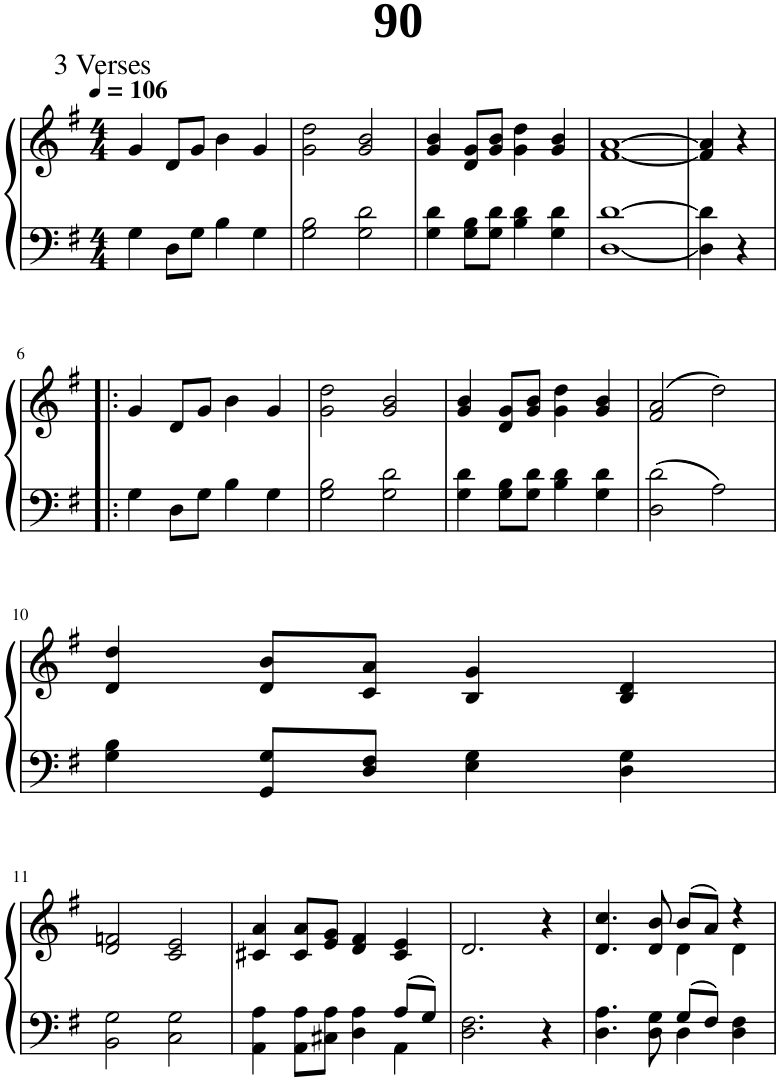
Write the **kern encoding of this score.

**kern	**kern
*part1	*part1
*staff2	*staff1
*I"Piano	*
*I'Pno.	*
*clefF4	*clefG2
*k[f#]	*k[f#]
*M4/4	*M4/4
*MM106	*MM106
=1	=1
4G\	4g/
8D\L	8d/L
8G\J	8g/J
4B\	4b\
4G\	4g/
=2	=2
2G\ 2B\	2g\ 2dd\
2G\ 2d\	2g/ 2b/
=3	=3
4G\ 4d\	4g/ 4b/
8G\ 8B\L	8d/ 8g/L
8G\ 8d\J	8g/ 8b/J
4B\ 4d\	4g\ 4dd\
4G\ 4d\	4g/ 4b/
=4	=4
[1D [1d	[1f# [1a
=5	=5
4D\] 4d\]	4f#/] 4a/]
4r	4r
!!LO:LB:g=z
=6!|:	=6!|:
4G\	4g/
8D\L	8d/L
8G\J	8g/J
4B\	4b\
4G\	4g/
=7	=7
2G\ 2B\	2g\ 2dd\
2G\ 2d\	2g/ 2b/
=8	=8
4G\ 4d\	4g/ 4b/
8G\ 8B\L	8d/ 8g/L
8G\ 8d\J	8g/ 8b/J
4B\ 4d\	4g\ 4dd\
4G\ 4d\	4g/ 4b/
=9	=9
2D\ 2d\	(2f#/ 2a/
2A\	2dd\)
!!LO:LB:g=z
=10	=10
4G\ 4B\	4d/ 4dd/
8GG/ 8G/L	8d/ 8b/L
8D/ 8F#/J	8c/ 8a/J
4E\ 4G\	4B/ 4g/
4D\ 4G\	4B/ 4d/
!!LO:LB:g=z
=11	=11
2BB\ 2G\	2d/ 2fn/
2C\ 2G\	2c/ 2e/
=12	=12
*^	*
4AA\ 4A\	2.ryy	4c#X/ 4a/
8AA\ 8A\L	.	8c#/ 8a/L
8C#X\ 8A\J	.	8e/ 8g/J
4D\ 4A\	.	4d/ 4f#/
8A/L	4AA\	4c#/ 4e/
8G/J	.	.
*v	*v	*
=13	=13
2.D\ 2.F#\	2.d/
4r	4r
=14	=14
*^	*^
4.D\ 4.A\	2ryy	4.d/ 4.cc/	2ryy
8D\ 8G\	.	8d/ 8b/	.
8G/L	4D\	(8b/L	4d\
8F#/J	.	8a/J)	.
4D\ 4F#\	4ryy	4r	4d\
*v	*v	*	*
*	*v	*v
=	=
*-	*-
